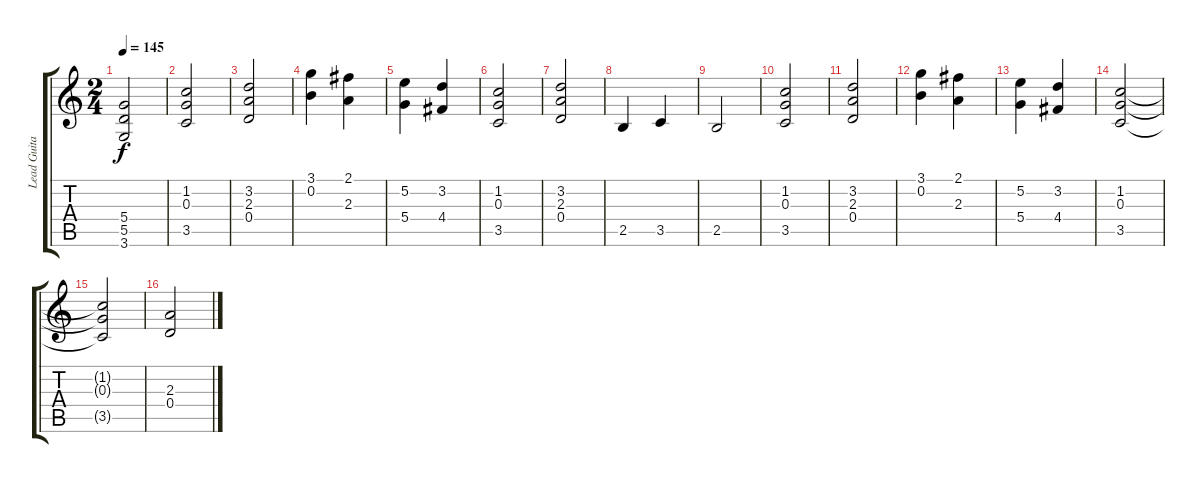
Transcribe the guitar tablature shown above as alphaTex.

\track ("Lead Guitar" "Lead Guita") {instrument distortionguitar}
\staff {score tabs}
\tuning (E4 B3 G3 D3 A2 E2) {hide}
\ts (2 4)
\tempo 145
\clef g2
\ks c
(5.4{t} 5.5{t} 3.6{t}).2{dy f} |
(1.2 0.3 3.5).2 |
(3.2 2.3 0.4).2 |
(3.1 0.2).4 (2.1 2.3).4 |
(5.2 5.4).4 (3.2 4.4).4 |
(1.2 0.3 3.5).2 |
(3.2 2.3 0.4).2 |
2.5.4 3.5.4 |
2.5.2 |
(1.2 0.3 3.5).2 |
(3.2 2.3 0.4).2 |
(3.1 0.2).4 (2.1 2.3).4 |
(5.2 5.4).4 (3.2 4.4).4 |
(1.2 0.3 3.5).2 |
(1.2{t} 0.3{t} 3.5{t}).2 |
(2.3 0.4).2
